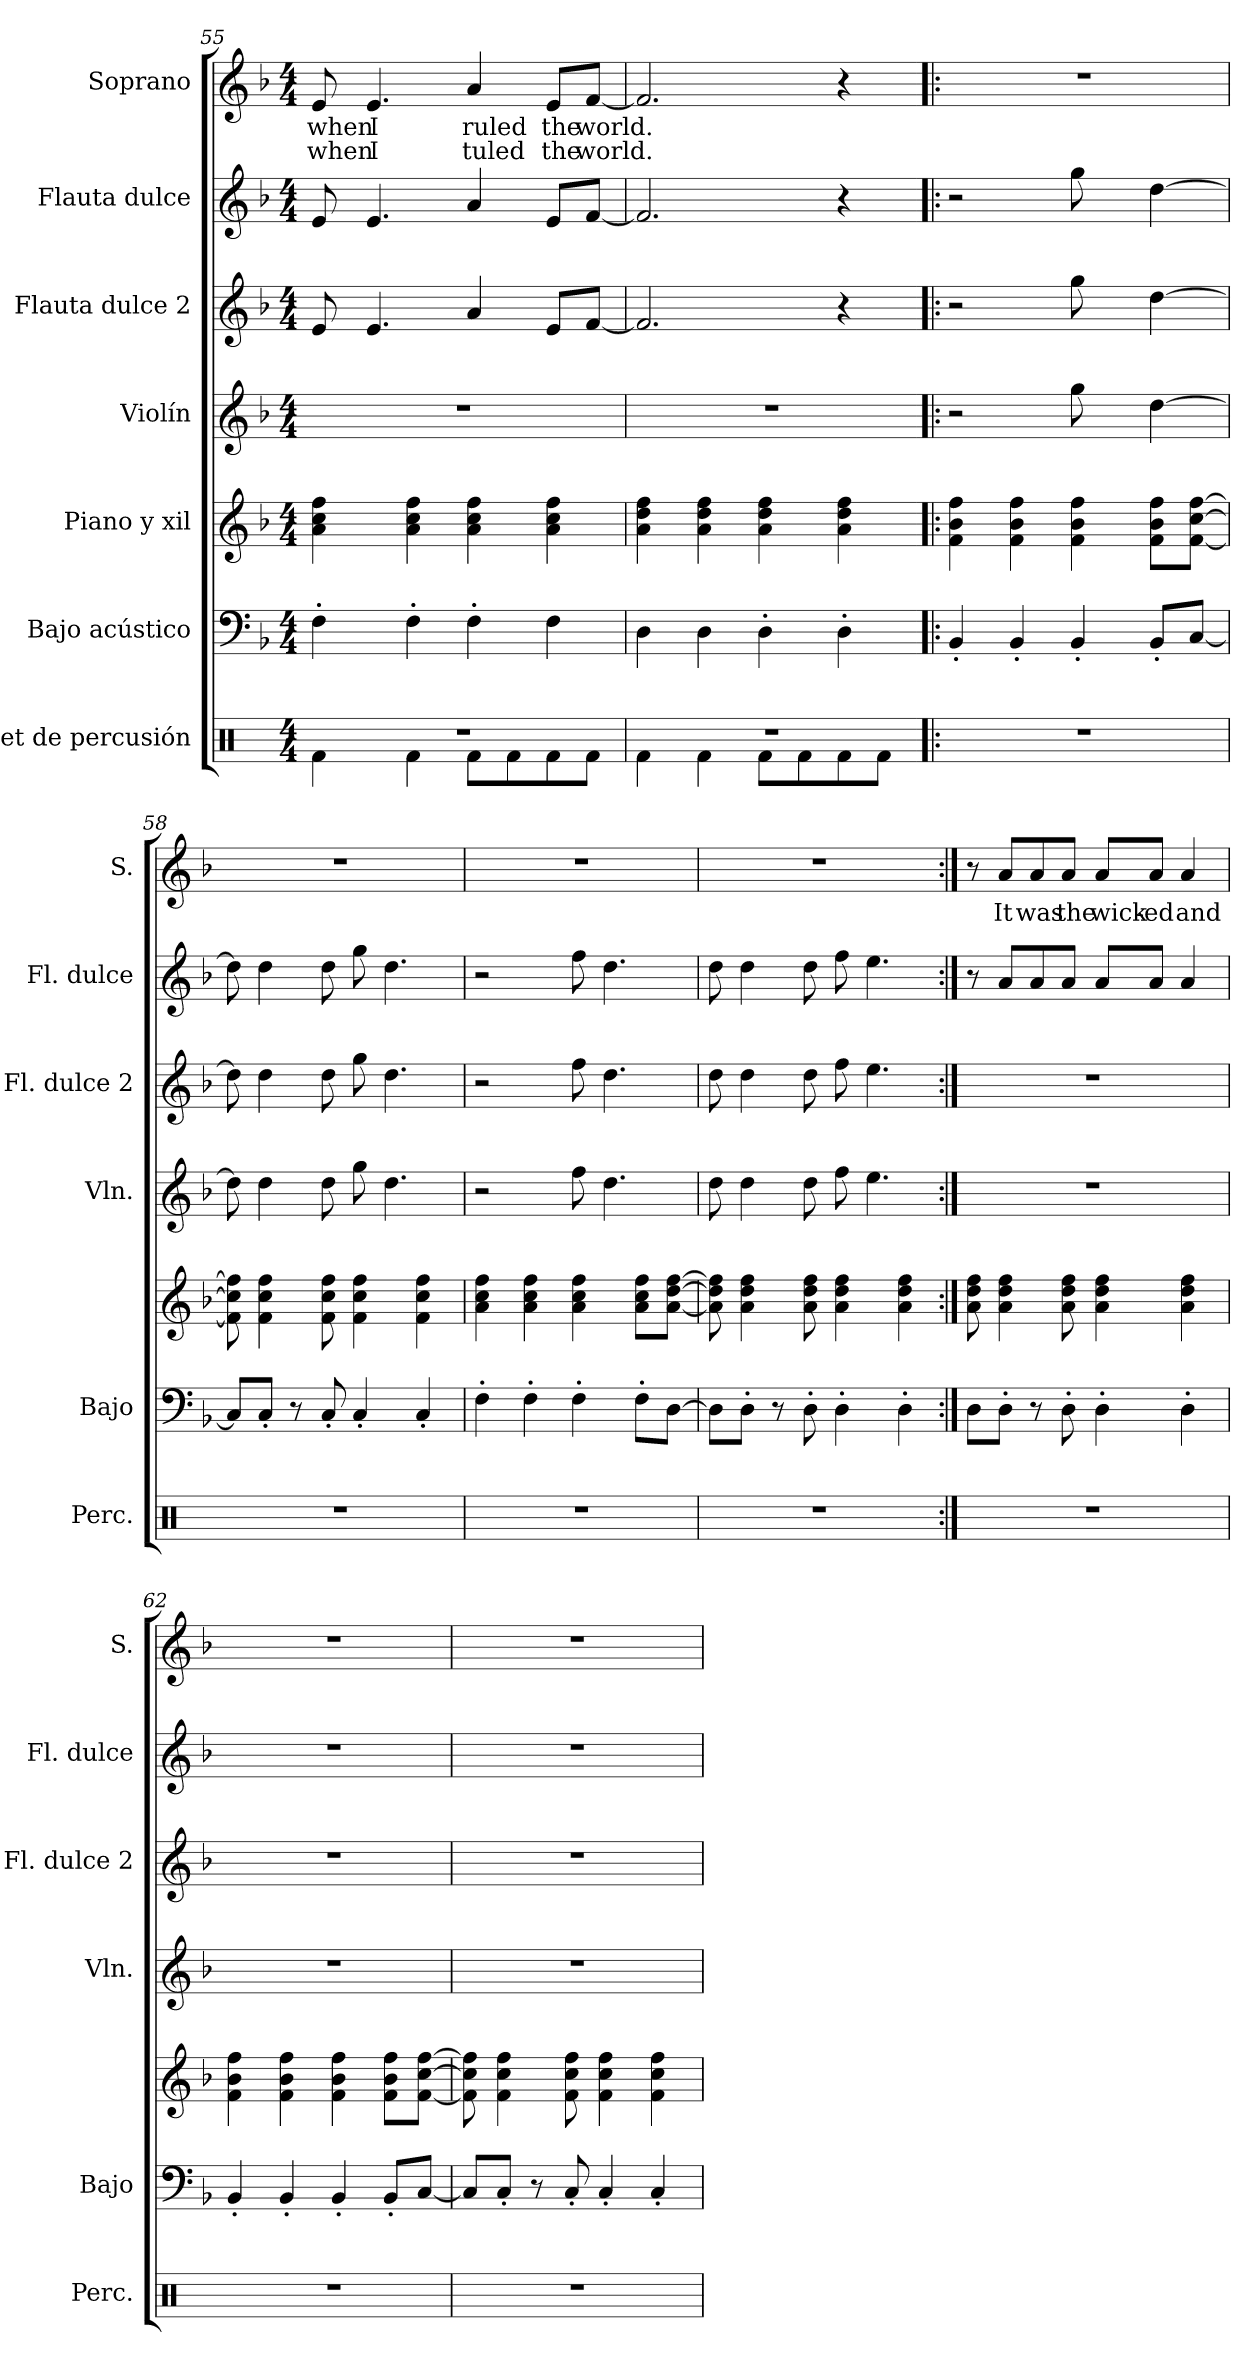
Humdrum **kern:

**kern	**kern	**kern	**kern	**kern	**kern	**kern	**text	**text
*part7	*part6	*part5	*part4	*part3	*part2	*part1	*part1	*part1
*staff7	*staff6	*staff5	*staff4	*staff3	*staff2	*staff1	*staff1	*staff1
*I"Set de percusión	*I"Bajo acústico	*I"Piano y xil	*I"Violín	*I"Flauta dulce 2	*I"Flauta dulce	*I"Soprano	*	*
*I'Perc.	*I'Bajo	*	*I'Vln.	*I'Fl. dulce 2	*I'Fl. dulce	*I'S.	*	*
*clefX	*clefF4	*clefG2	*clefG2	*clefG2	*clefG2	*clefG2	*	*
*k[]	*k[b-]	*k[b-]	*k[b-]	*k[b-]	*k[b-]	*k[b-]	*	*
*M4/4	*M4/4	*M4/4	*M4/4	*M4/4	*M4/4	*M4/4	*	*
=55	=55	=55	=55	=55	=55	=55	=55	=55
*^	*	*	*	*	*	*	*	*
!	!	!	!	!	!	!	!	!LO:LY:b	!LO:LY:b
1r	4Rf\	4F'\	4a\ 4cc\ 4ff\	1r	8e/	8e/	8e/	when	when
!	!	!	!	!	!	!	!	!LO:LY:b	!LO:LY:b
.	.	.	.	.	4.e/	4.e/	4.e/	I	I
.	4Rf\	4F'\	4a\ 4cc\ 4ff\	.	.	.	.	.	.
!	!	!	!	!	!	!	!	!LO:LY:b	!LO:LY:b
.	8Rf\L	4F'\	4a\ 4cc\ 4ff\	.	4a/	4a/	4a/	ruled	tuled
.	8Rf\	.	.	.	.	.	.	.	.
!	!	!	!	!	!	!	!	!LO:LY:b	!LO:LY:b
.	8Rf\	4F\	4a\ 4cc\ 4ff\	.	8e/L	8e/L	8e/L	the	the
!	!	!	!	!	!	!	!	!LO:LY:b	!LO:LY:b
.	8Rf\J	.	.	.	[8f/J	[8f/J	[8f/J	world.	world.
=56	=56	=56	=56	=56	=56	=56	=56	=56	=56
1r	4Rf\	4D\	4a\ 4dd\ 4ff\	1r	2.f/]	2.f/]	2.f/]	.	.
.	4Rf\	4D\	4a\ 4dd\ 4ff\	.	.	.	.	.	.
.	8Rf\L	4D'\	4a\ 4dd\ 4ff\	.	.	.	.	.	.
.	8Rf\	.	.	.	.	.	.	.	.
.	8Rf\	4D'\	4a\ 4dd\ 4ff\	.	4r	4r	4r	.	.
.	8Rf\J	.	.	.	.	.	.	.	.
*v	*v	*	*	*	*	*	*	*	*
=57!|:	=57!|:	=57!|:	=57!|:	=57!|:	=57!|:	=57!|:	=57!|:	=57!|:
1r	4BB-'/	4f\ 4b-\ 4ff\	2r	2r	2r	1r	.	.
.	4BB-'/	4f\ 4b-\ 4ff\	.	.	.	.	.	.
.	4BB-'/	4f\ 4b-\ 4ff\	8gg\	8gg\	8gg\	.	.	.
.	.	.	8ryy	8ryy	8ryy	.	.	.
.	8BB-'/L	8f\ 8b-\ 8ff\L	[4dd\	[4dd\	[4dd\	.	.	.
.	[8C/J	[8f\ [8cc\ [8ff\J	.	.	.	.	.	.
=58	=58	=58	=58	=58	=58	=58	=58	=58
1r	8C/L]	8f\] 8cc\] 8ff\]	8dd\]	8dd\]	8dd\]	1r	.	.
.	8C'/J	4f\ 4cc\ 4ff\	4dd\	4dd\	4dd\	.	.	.
.	8r	.	.	.	.	.	.	.
.	8C'/	8f\ 8cc\ 8ff\	8dd\	8dd\	8dd\	.	.	.
.	4C'/	4f\ 4cc\ 4ff\	8gg\	8gg\	8gg\	.	.	.
.	.	.	4.dd\	4.dd\	4.dd\	.	.	.
.	4C'/	4f\ 4cc\ 4ff\	.	.	.	.	.	.
=59	=59	=59	=59	=59	=59	=59	=59	=59
1r	4F'\	4a\ 4cc\ 4ff\	2r	2r	2r	1r	.	.
.	4F'\	4a\ 4cc\ 4ff\	.	.	.	.	.	.
.	4F'\	4a\ 4cc\ 4ff\	8ff\	8ff\	8ff\	.	.	.
.	.	.	4.dd\	4.dd\	4.dd\	.	.	.
.	8F'\L	8a\ 8cc\ 8ff\L	.	.	.	.	.	.
.	[8D\J	[8a\ [8dd\ [8ff\J	.	.	.	.	.	.
!!LO:LB:g=z
=60	=60	=60	=60	=60	=60	=60	=60	=60
1r	8D\L]	8a\] 8dd\] 8ff\]	8dd\	8dd\	8dd\	1r	.	.
.	8D'\J	4a\ 4dd\ 4ff\	4dd\	4dd\	4dd\	.	.	.
.	8r	.	.	.	.	.	.	.
.	8D'\	8a\ 8dd\ 8ff\	8dd\	8dd\	8dd\	.	.	.
.	4D'\	4a\ 4dd\ 4ff\	8ff\	8ff\	8ff\	.	.	.
.	.	.	4.ee\	4.ee\	4.ee\	.	.	.
.	4D'\	4a\ 4dd\ 4ff\	.	.	.	.	.	.
=61:|!	=61:|!	=61:|!	=61:|!	=61:|!	=61:|!	=61:|!	=61:|!	=61:|!
1r	8D\L	8a\ 8dd\ 8ff\	1r	1r	8r	8r	.	.
!	!	!	!	!	!	!	!LO:LY:b	!
.	8D'\J	4a\ 4dd\ 4ff\	.	.	8a/L	8a/L	It	.
!	!	!	!	!	!	!	!LO:LY:b	!
.	8r	.	.	.	8a/	8a/	was	.
!	!	!	!	!	!	!	!LO:LY:b	!
.	8D'\	8a\ 8dd\ 8ff\	.	.	8a/J	8a/J	the	.
!	!	!	!	!	!	!	!LO:LY:b	!
.	4D'\	4a\ 4dd\ 4ff\	.	.	8a/L	8a/L	wick-	.
!	!	!	!	!	!	!	!LO:LY:b	!
.	.	.	.	.	8a/J	8a/J	-ed	.
!	!	!	!	!	!	!	!LO:LY:b	!
.	4D'\	4a\ 4dd\ 4ff\	.	.	4a/	4a/	and	.
=62	=62	=62	=62	=62	=62	=62	=62	=62
1r	4BB-'/	4f\ 4b-\ 4ff\	1r	1r	1r	1r	.	.
.	4BB-'/	4f\ 4b-\ 4ff\	.	.	.	.	.	.
.	4BB-'/	4f\ 4b-\ 4ff\	.	.	.	.	.	.
.	8BB-'/L	8f\ 8b-\ 8ff\L	.	.	.	.	.	.
.	[8C/J	[8f\ [8cc\ [8ff\J	.	.	.	.	.	.
=63	=63	=63	=63	=63	=63	=63	=63	=63
1r	8C/L]	8f\] 8cc\] 8ff\]	1r	1r	1r	1r	.	.
.	8C'/J	4f\ 4cc\ 4ff\	.	.	.	.	.	.
.	8r	.	.	.	.	.	.	.
.	8C'/	8f\ 8cc\ 8ff\	.	.	.	.	.	.
.	4C'/	4f\ 4cc\ 4ff\	.	.	.	.	.	.
.	4C'/	4f\ 4cc\ 4ff\	.	.	.	.	.	.
=	=	=	=	=	=	=	=	=
*-	*-	*-	*-	*-	*-	*-	*-	*-
